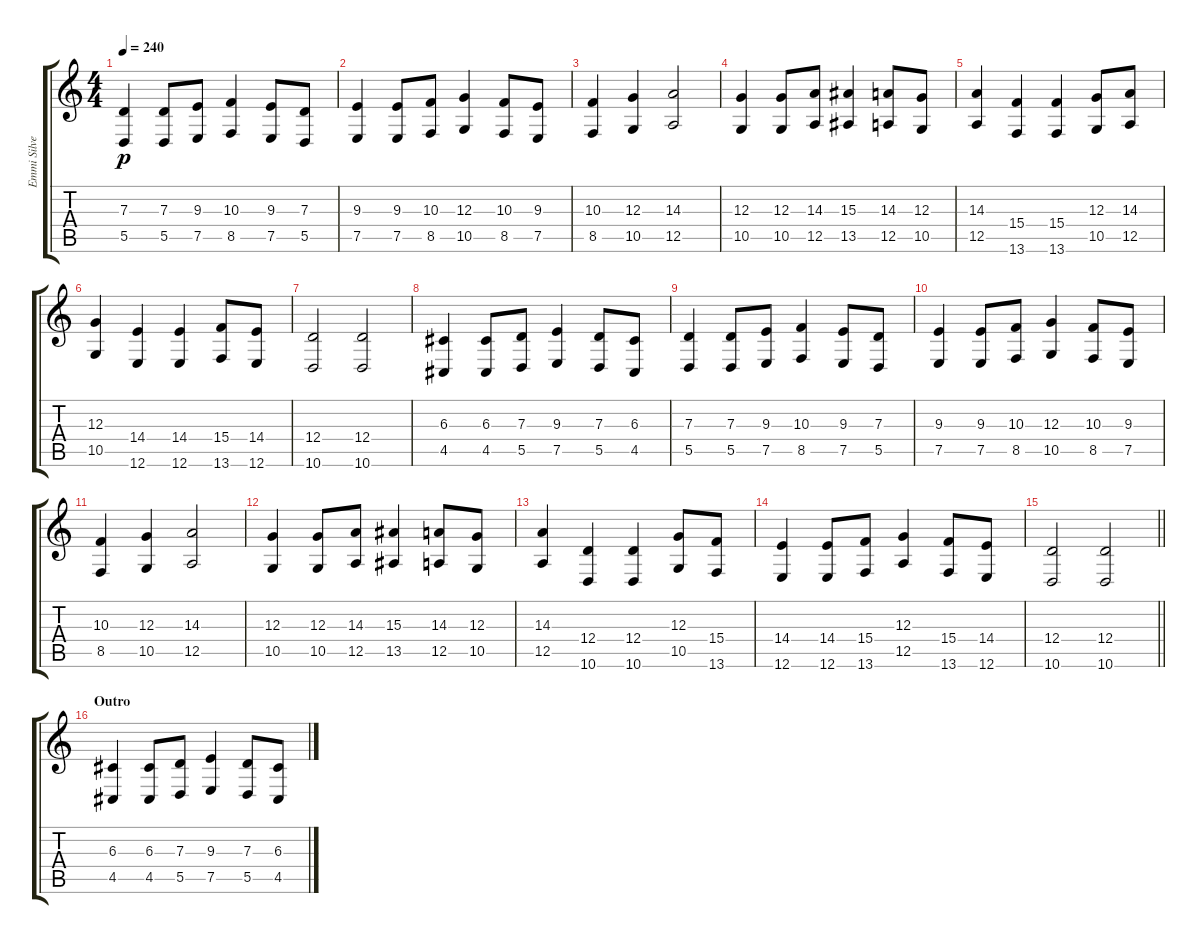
\track ("Emmi Silvennoinen" "Emmi Silve") {instrument tremolostrings}
\staff {score tabs}
\tuning (E4 B3 G3 D3 A2 E2) {hide}
\ts (4 4)
\tempo 240
\clef g2
\ks c
(7.3 5.5).4{dy p} (7.3 5.5).8 (9.3 7.5).8 (10.3 8.5).4 (9.3 7.5).8 (7.3 5.5).8 |
(9.3 7.5).4 (9.3 7.5).8 (10.3 8.5).8 (12.3 10.5).4 (10.3 8.5).8 (9.3 7.5).8 |
(10.3 8.5).4 (12.3 10.5).4 (14.3 12.5).2 |
(12.3 10.5).4 (12.3 10.5).8 (14.3 12.5).8 (15.3 13.5).4 (14.3 12.5).8 (12.3 10.5).8 |
(14.3 12.5).4 (15.4 13.6).4 (15.4 13.6).4 (12.3 10.5).8 (14.3 12.5).8 |
(12.3 10.5).4 (14.4 12.6).4 (14.4 12.6).4 (15.4 13.6).8 (14.4 12.6).8 |
(12.4 10.6).2 (12.4 10.6).2 |
(6.3 4.5).4 (6.3 4.5).8 (7.3 5.5).8 (9.3 7.5).4 (7.3 5.5).8 (6.3 4.5).8 |
(7.3 5.5).4 (7.3 5.5).8 (9.3 7.5).8 (10.3 8.5).4 (9.3 7.5).8 (7.3 5.5).8 |
(9.3 7.5).4 (9.3 7.5).8 (10.3 8.5).8 (12.3 10.5).4 (10.3 8.5).8 (9.3 7.5).8 |
(10.3 8.5).4 (12.3 10.5).4 (14.3 12.5).2 |
(12.3 10.5).4 (12.3 10.5).8 (14.3 12.5).8 (15.3 13.5).4 (14.3 12.5).8 (12.3 10.5).8 |
(14.3 12.5).4 (12.4 10.6).4 (12.4 10.6).4 (12.3 10.5).8 (15.4 13.6).8 |
(14.4 12.6).4 (14.4 12.6).8 (15.4 13.6).8 (12.3 12.5).4 (15.4 13.6).8 (14.4 12.6).8 |
\barLineRight lightlight
(12.4 10.6).2 (12.4 10.6).2 |
\section ("" "Outro")
(6.3 4.5).4 (6.3 4.5).8 (7.3 5.5).8 (9.3 7.5).4 (7.3 5.5).8 (6.3 4.5).8
